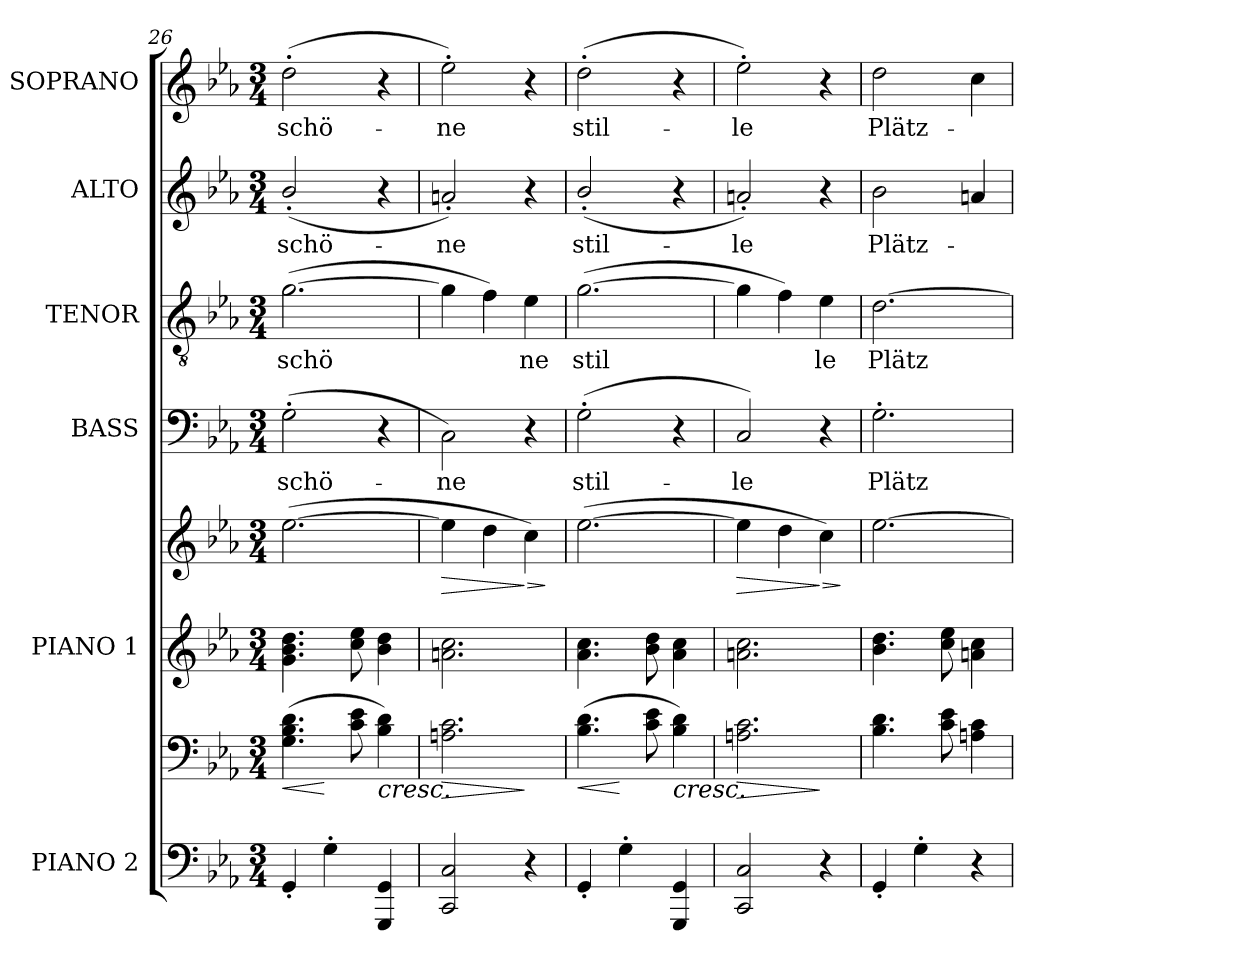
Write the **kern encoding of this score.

**kern	**kern	**dynam	**kern	**kern	**dynam	**kern	**text	**kern	**text	**kern	**text	**kern	**text
*part6	*part6	*part6	*part5	*part5	*part5	*part4	*part4	*part3	*part3	*part2	*part2	*part1	*part1
*staff8	*staff7	*staff7/8	*staff6	*staff5	*staff5/6	*staff4	*staff4	*staff3	*staff3	*staff2	*staff2	*staff1	*staff1
*I"PIANO 2	*	*	*I"PIANO 1	*	*	*I"BASS	*	*I"TENOR	*	*I"ALTO	*	*I"SOPRANO	*
*I'Pno.	*	*	*I'Pno.	*	*	*I'B.	*	*I'T.	*	*I'A.	*	*I'S.	*
!!LO:PB:g=z
*clefF4	*clefF4	*	*clefG2	*clefG2	*	*clefF4	*	*clefGv2	*	*clefG2	*	*clefG2	*
*	*	*	*	*	*	*	*	*ITrd7c12	*	*	*	*	*
*k[b-e-a-]	*k[b-e-a-]	*	*k[b-e-a-]	*k[b-e-a-]	*	*k[b-e-a-]	*	*k[b-e-a-]	*	*k[b-e-a-]	*	*k[b-e-a-]	*
*c:	*c:	*	*c:	*c:	*	*c:	*	*c:	*	*c:	*	*c:	*
*M3/4	*M3/4	*	*M3/4	*M3/4	*	*M3/4	*	*M3/4	*	*M3/4	*	*M3/4	*
=26	=26	=26	=26	=26	=26	=26	=26	=26	=26	=26	=26	=26	=26
!	!	!LO:HP:b	!	!	!	!	!	!	!	!	!	!	!
!	!	!	!	!	!	!	!LO:LY:b:color=#000000	!	!	!	!	!	!
!	!	!	!	!	!	!	!	!	!LO:LY:b:color=#000000	!	!	!	!
!	!	!	!	!	!	!	!	!	!	!	!LO:LY:b:color=#000000	!	!
!	!	!	!	!	!	!	!	!	!	!	!	!	!LO:LY:b:color=#000000
4GG'i/	(4.Gi\ 4.B-i 4.di	<	4.gi\ 4.b-i 4.ddi	([2.ee-i\	.	(2G'i\	schö-	([2.Gi\	schö-	(2b-'i/	schö-	(2dd'i\	schö-
4G'i\	.	[	.	.	.	.	.	.	.	.	.	.	.
.	8ci\ 8e-i	.	8cci\ 8ee-i	.	.	.	.	.	.	.	.	.	.
!	!	!LO:HP:n=1:b	!	!	!	!	!	!	!	!	!	!	!
4GGGi/ 4GGi	4B-i\ 4di)	[ <	4b-i\ 4ddi	.	.	4r	.	.	.	4r	.	4r	.
=27	=27	=27	=27	=27	=27	=27	=27	=27	=27	=27	=27	=27	=27
!	!	!LO:HP:b	!	!	!	!	!	!	!	!	!	!	!
!	!	!LO:HP:n=1:b	!	!	!LO:HP:b	!	!	!	!	!	!	!	!
!	!	!	!	!	!	!	!LO:LY:b:color=#000000	!	!	!	!	!	!
!	!	!	!	!	!	!	!	!	!LO:LY:b:color=#000000	!	!	!	!
!	!	!	!	!	!	!	!	!	!	!	!LO:LY:b:color=#000000	!	!
!	!	!	!	!	!	!	!	!	!	!	!	!	!LO:LY:b:color=#000000
2CCi/ 2Ci	2.Ani\ 2.ci	> >	2.ani\ 2.cci	4ee-i\]	>	2Ci\)	-ne	4Gi\]	--	2an'i/)	-ne	2ee-'i\)	-ne
.	.	.	.	4ddi\	.	.	.	4Fi\)	.	.	.	.	.
!	!	!	!	!	!LO:HP:n=1:b	!	!	!	!	!	!	!	!
!	!	!	!	!	!	!	!	!	!LO:LY:b:color=#000000	!	!	!	!
4r	.	]	.	4cci\)	] >	4r	.	4E-i\	ne	4r	.	4r	.
.	.	]	.	.	]	.	.	.	.	.	.	.	.
=28	=28	=28	=28	=28	=28	=28	=28	=28	=28	=28	=28	=28	=28
!	!	!LO:HP:b	!	!	!	!	!	!	!	!	!	!	!
!	!	!	!	!	!	!	!LO:LY:b:color=#000000	!	!	!	!	!	!
!	!	!	!	!	!	!	!	!	!LO:LY:b:color=#000000	!	!	!	!
!	!	!	!	!	!	!	!	!	!	!	!LO:LY:b:color=#000000	!	!
!	!	!	!	!	!	!	!	!	!	!	!	!	!LO:LY:b:color=#000000
4GG'i/	(4.B-i\ 4.di	<	4.a-i\ 4.cci	([2.ee-i\	.	(2G'i\	stil-	([2.Gi\	stil-	(2b-'i/	stil-	(2dd'i\	stil-
4G'i\	.	[	.	.	.	.	.	.	.	.	.	.	.
.	8ci\ 8e-i	.	8b-i\ 8ddi	.	.	.	.	.	.	.	.	.	.
!	!	!LO:HP:n=1:b	!	!	!	!	!	!	!	!	!	!	!
4GGGi/ 4GGi	4B-i\ 4di)	[ <	4a-i\ 4cci	.	.	4r	.	.	.	4r	.	4r	.
=29	=29	=29	=29	=29	=29	=29	=29	=29	=29	=29	=29	=29	=29
!	!	!LO:HP:b	!	!	!	!	!	!	!	!	!	!	!
!	!	!LO:HP:n=1:b	!	!	!LO:HP:b	!	!	!	!	!	!	!	!
!	!	!	!	!	!	!	!LO:LY:b:color=#000000	!	!	!	!	!	!
!	!	!	!	!	!	!	!	!	!LO:LY:b:color=#000000	!	!	!	!
!	!	!	!	!	!	!	!	!	!	!	!LO:LY:b:color=#000000	!	!
!	!	!	!	!	!	!	!	!	!	!	!	!	!LO:LY:b:color=#000000
2CCi/ 2Ci	2.Ani\ 2.ci	> >	2.ani\ 2.cci	4ee-i\]	>	2Ci/)	-le	4Gi\]	--	2an'i/)	-le	2ee-'i\)	-le
.	.	.	.	4ddi\	.	.	.	4Fi\)	.	.	.	.	.
!	!	!	!	!	!LO:HP:n=1:b	!	!	!	!	!	!	!	!
!	!	!	!	!	!	!	!	!	!LO:LY:b:color=#000000	!	!	!	!
4r	.	]	.	4cci\)	] >	4r	.	4E-i\	le	4r	.	4r	.
.	.	]	.	.	]	.	.	.	.	.	.	.	.
=30	=30	=30	=30	=30	=30	=30	=30	=30	=30	=30	=30	=30	=30
!	!	!	!	!	!	!	!LO:LY:b:color=#000000	!	!	!	!	!	!
!	!	!	!	!	!	!	!	!	!LO:LY:b:color=#000000	!	!	!	!
!	!	!	!	!	!	!	!	!	!	!	!LO:LY:b:color=#000000	!	!
!	!	!	!	!	!	!	!	!	!	!	!	!	!LO:LY:b:color=#000000
4GG'i/	4.B-i\ 4.di	.	4.b-i\ 4.ddi	[2.ee-i\	.	2.G'i\	Plätz-	[2.Di\	Plätz-	2b-i\	Plätz-	2ddi\	Plätz-
4G'i\	.	.	.	.	.	.	.	.	.	.	.	.	.
.	8ci\ 8e-i	.	8cci\ 8ee-i	.	.	.	.	.	.	.	.	.	.
4r	4Ani\ 4ci	.	4ani\ 4cci	.	.	.	.	.	.	4ani/	.	4cci\	.
=	=	=	=	=	=	=	=	=	=	=	=	=	=
*-	*-	*-	*-	*-	*-	*-	*-	*-	*-	*-	*-	*-	*-
